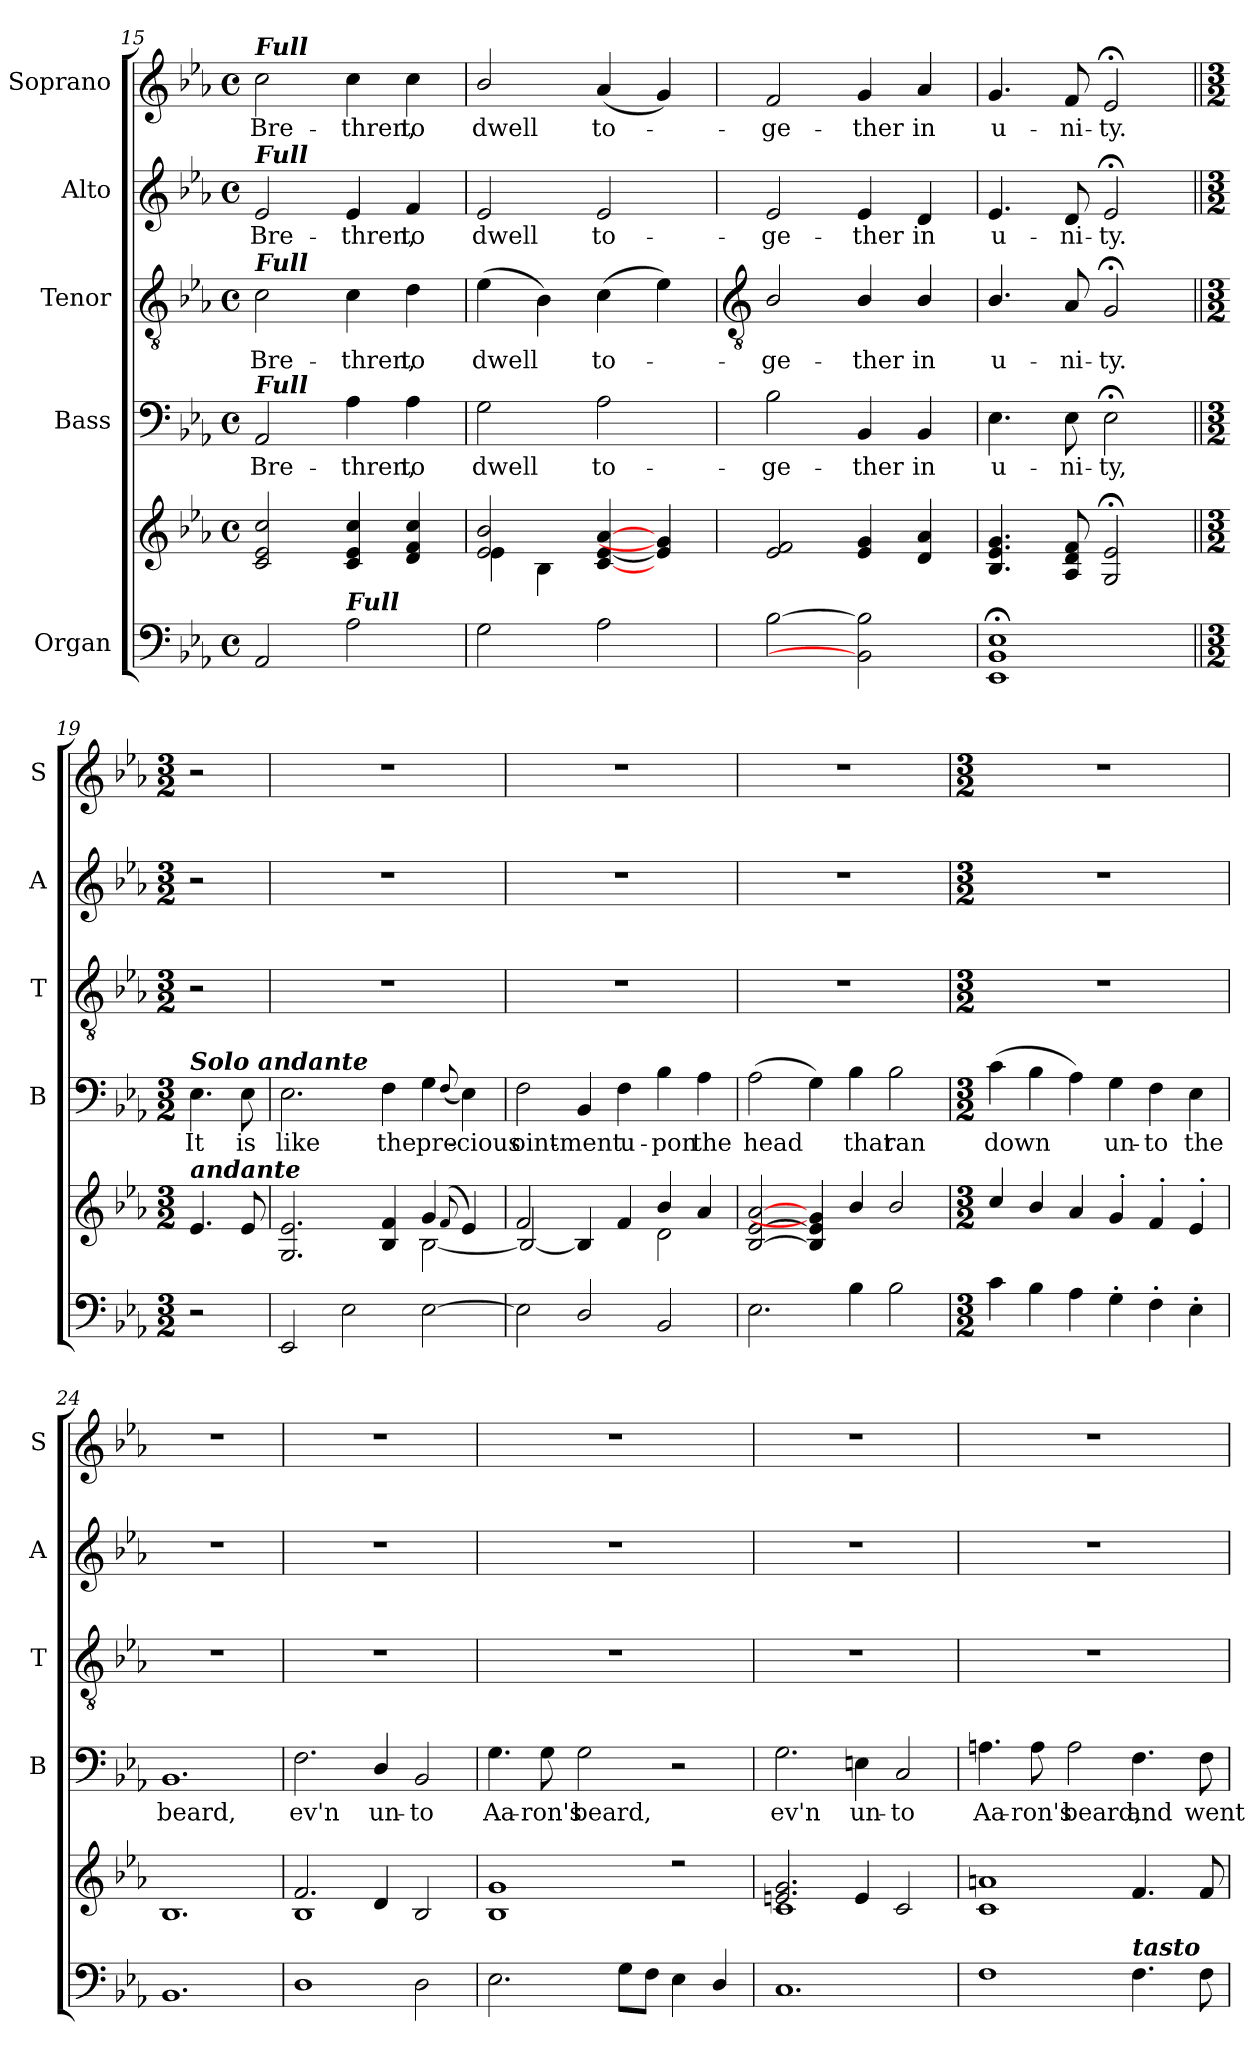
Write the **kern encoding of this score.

**kern	**kern	**kern	**text	**kern	**text	**kern	**text	**kern	**text
*part5	*part5	*part4	*part4	*part3	*part3	*part2	*part2	*part1	*part1
*staff6	*staff5	*staff4	*staff4	*staff3	*staff3	*staff2	*staff2	*staff1	*staff1
*I"Organ	*	*I"Bass	*	*I"Tenor	*	*I"Alto	*	*I"Soprano	*
*	*	*I'B	*	*I'T	*	*I'A	*	*I'S	*
*clefF4	*clefG2	*clefF4	*	*clefGv2	*	*clefG2	*	*clefG2	*
*k[b-e-a-]	*k[b-e-a-]	*k[b-e-a-]	*	*k[b-e-a-]	*	*k[b-e-a-]	*	*k[b-e-a-]	*
*E-:	*E-:	*E-:	*	*E-:	*	*E-:	*	*E-:	*
*M4/4	*M4/4	*M4/4	*	*M4/4	*	*M4/4	*	*M4/4	*
*met(c)	*met(c)	*met(c)	*	*met(c)	*	*met(c)	*	*met(c)	*
=15	=15	=15	=15	=15	=15	=15	=15	=15	=15
*	*^	*	*	*	*	*	*	*	*
!	!	!	!	!	!	!	!	!	!LO:TX:a:Bi:t=Full	!
!	!	!	!	!	!	!	!LO:TX:a:Bi:t=Full	!	!	!
!	!	!	!	!	!LO:TX:a:Bi:t=Full	!	!	!	!	!
!	!	!	!LO:TX:a:Bi:t=Full	!	!	!	!	!	!	!
!	!	!	!	!LO:LY:b	!	!LO:LY:b	!	!LO:LY:b	!	!LO:LY:b
2AA-	2c/ 2e-/ 2cc/	1ryy	2AA-	Bre-	2c	Bre-	2e-	Bre-	2cc	Bre-
!LO:TX:a:Bi:t=Full	!	!	!	!	!	!	!	!	!	!
!	!	!	!	!LO:LY:b	!	!LO:LY:b	!	!LO:LY:b	!	!LO:LY:b
2A-	4c/ 4e-/ 4cc/	.	4A-	-thren,	4c	-thren,	4e-	-thren,	4cc	-thren,
!	!	!	!	!LO:LY:b	!	!LO:LY:b	!	!LO:LY:b	!	!LO:LY:b
.	4d/ 4f/ 4cc/	.	4A-	to	4d	to	4f	to	4cc	to
=16	=16	=16	=16	=16	=16	=16	=16	=16	=16	=16
!	!	!	!	!LO:LY:b	!	!LO:LY:b	!	!LO:LY:b	!	!LO:LY:b
2G	2e- 2b-	4e-\	2G	dwell	(>4e-\	dwell	2e-/	dwell	2b-/	dwell
.	.	4B-\	.	.	4B-)	.	.	.	.	.
!	!	!	!	!LO:LY:b	!	!LO:LY:b	!	!LO:LY:b	!	!LO:LY:b
2A-	[4c [4e- [4a-	2ryy	2A-	to-	(>4c	to-	2e-	to-	(<4a-	to-
.	4e-] 4g]	.	.	.	4e-)	.	.	.	4g)	.
!!LO:LB:g=z
=17	=17	=17	=17	=17	=17	=17	=17	=17	=17	=17
*	*	*	*	*	*clefGv2	*	*	*	*	*
!	!	!	!	!LO:LY:b	!	!LO:LY:b	!	!LO:LY:b	!	!LO:LY:b
[2B-	2e- 2f	1ryy	2B-	-ge-	2B-/	ge-	2e-	-ge-	2f	ge-
!	!	!	!	!LO:LY:b	!	!LO:LY:b	!	!LO:LY:b	!	!LO:LY:b
2BB-] 2B-]	4e- 4g	.	4BB-	-ther	4B-/	-ther	4e-	-ther	4g	-ther
!	!	!	!	!LO:LY:b	!	!LO:LY:b	!	!LO:LY:b	!	!LO:LY:b
.	4d 4a-	.	4BB-	in	4B-/	in	4d	in	4a-	in
=18	=18	=18	=18	=18	=18	=18	=18	=18	=18	=18
!	!	!	!	!LO:LY:b	!	!LO:LY:b	!	!LO:LY:b	!	!LO:LY:b
1EE-; 1BB-; 1E-;	4.B- 4.e- 4.g	1ryy	4.E-	u-	4.B-/	u-	4.e-	u-	4.g	u-
!	!	!	!	!LO:LY:b	!	!LO:LY:b	!	!LO:LY:b	!	!LO:LY:b
.	8A- 8d 8f	.	8E-	-ni-	8A-	-ni-	8d	-ni-	8f	-ni-
!	!	!	!	!LO:LY:b	!	!LO:LY:b	!	!LO:LY:b	!	!LO:LY:b
.	2G;< 2e-;<	.	2E-;<	-ty,	2G;<	-ty.	2e-;<	-ty.	2e-;<	-ty.
=19||	=19||	=19||	=19||	=19||	=19||	=19||	=19||	=19||	=19||	=19||
*M3/2	*M3/2	*	*M3/2	*	*M3/2	*	*M3/2	*	*M3/2	*
!	!	!	!LO:TX:a:Bi:t=Solo andante	!	!	!	!	!	!	!
!	!LO:TX:a:Bi:t=andante	!	!	!	!	!	!	!	!	!
!	!	!	!	!LO:LY:b	!	!	!	!	!	!
2r	4.e-	2ryy	4.E-	It	2r	.	2r	.	2r	.
!	!	!	!	!LO:LY:b	!	!	!	!	!	!
.	8e-	.	8E-	is	.	.	.	.	.	.
=20	=20	=20	=20	=20	=20	=20	=20	=20	=20	=20
!	!	!	!	!LO:LY:b	!LO:N:vis=1	!	!LO:N:vis=1	!	!LO:N:vis=1	!
2EE-	2.G 2.e-	1ryy	2.E-	like	1.r	.	1.r	.	1.r	.
2E-	.	.	.	.	.	.	.	.	.	.
!	!	!	!	!LO:LY:b	!	!	!	!	!	!
.	4B- 4f	.	4F	the	.	.	.	.	.	.
!	!	!	!	!LO:LY:b	!	!	!	!	!	!
[2E-	4g	[2B-\	4G	pre-	.	.	.	.	.	.
.	(<8qqf/	.	(>8qqF/	.	.	.	.	.	.	.
!	!	!	!	!LO:LY:b	!	!	!	!	!	!
.	4e-)	.	4E-)	-cious	.	.	.	.	.	.
=21	=21	=21	=21	=21	=21	=21	=21	=21	=21	=21
!	!	!	!	!LO:LY:b	!LO:N:vis=1	!	!LO:N:vis=1	!	!LO:N:vis=1	!
2E-]	2f	2B-/_	2F	oint-	1.r	.	1.r	.	1.r	.
!	!	!	!	!LO:LY:b	!	!	!	!	!	!
2D/	4ryy	4B-/]	4BB-	-ment	.	.	.	.	.	.
!	!	!	!	!LO:LY:b	!	!	!	!	!	!
.	4f	4ryy	4F	u-	.	.	.	.	.	.
!	!	!	!	!LO:LY:b	!	!	!	!	!	!
2BB-	4b-/	2d\	4B-	-pon	.	.	.	.	.	.
!	!	!	!	!LO:LY:b	!	!	!	!	!	!
.	4a-	.	4A-	the	.	.	.	.	.	.
=22	=22	=22	=22	=22	=22	=22	=22	=22	=22	=22
!	!	!	!	!LO:LY:b	!LO:N:vis=1	!	!LO:N:vis=1	!	!LO:N:vis=1	!
2.E-	[2B- [2e- [2a-	1.ryy	(>2A-	head	1.r	.	1.r	.	1.r	.
.	4B-] 4e-] 4g]	.	4G)	.	.	.	.	.	.	.
!	!	!	!	!LO:LY:b	!	!	!	!	!	!
4B-	4b-	.	4B-	that	.	.	.	.	.	.
!	!	!	!	!LO:LY:b	!	!	!	!	!	!
2B-	2b-	.	2B-	ran	.	.	.	.	.	.
!!LO:LB:g=z
=23	=23	=23	=23	=23	=23	=23	=23	=23	=23	=23
*M3/2	*M3/2	*	*M3/2	*	*M3/2	*	*M3/2	*	*M3/2	*
!	!	!	!	!LO:LY:b	!	!	!	!	!	!
4c	4cc	1.ryy	(>4c	down	1.r	.	1.r	.	1.r	.
4B-	4b-/	.	4B-	.	.	.	.	.	.	.
4A-	4a-	.	4A-)	.	.	.	.	.	.	.
!	!	!	!	!LO:LY:b	!	!	!	!	!	!
4G'	4g'	.	4G	un-	.	.	.	.	.	.
!	!	!	!	!LO:LY:b	!	!	!	!	!	!
4F'	4f'	.	4F	-to	.	.	.	.	.	.
!	!	!	!	!LO:LY:b	!	!	!	!	!	!
4E-'	4e-'	.	4E-	the	.	.	.	.	.	.
=24	=24	=24	=24	=24	=24	=24	=24	=24	=24	=24
!	!	!	!	!LO:LY:b	!	!	!	!	!	!
1.BB-	1.B-	1.ryy	1.BB-	beard,	1.r	.	1.r	.	1.r	.
=25	=25	=25	=25	=25	=25	=25	=25	=25	=25	=25
!	!	!	!	!LO:LY:b	!	!	!	!	!	!
1D	2.f	1B-\	2.F	ev'n	1.r	.	1.r	.	1.r	.
!	!	!	!	!LO:LY:b	!	!	!	!	!	!
.	4d/	.	4D/	un-	.	.	.	.	.	.
!	!	!	!	!LO:LY:b	!	!	!	!	!	!
2D	2B-	2ryy	2BB-	-to	.	.	.	.	.	.
=26	=26	=26	=26	=26	=26	=26	=26	=26	=26	=26
!	!	!	!	!LO:LY:b	!	!	!	!	!	!
2.E-	1B- 1g	1.ryy	4.G	Aa-	1.r	.	1.r	.	1.r	.
!	!	!	!	!LO:LY:b	!	!	!	!	!	!
.	.	.	8G	-ron's	.	.	.	.	.	.
!	!	!	!	!LO:LY:b	!	!	!	!	!	!
.	.	.	2G	beard,	.	.	.	.	.	.
8GL	.	.	.	.	.	.	.	.	.	.
8FJ	.	.	.	.	.	.	.	.	.	.
4E-	2r	.	2r	.	.	.	.	.	.	.
4D/	.	.	.	.	.	.	.	.	.	.
=27	=27	=27	=27	=27	=27	=27	=27	=27	=27	=27
!	!	!	!	!LO:LY:b	!	!	!	!	!	!
1.C	2.en 2.g	1c\	2.G	ev'n	1.r	.	1.r	.	1.r	.
!	!	!	!	!LO:LY:b	!	!	!	!	!	!
.	4e	.	4En	un-	.	.	.	.	.	.
!	!	!	!	!LO:LY:b	!	!	!	!	!	!
.	2c	2ryy	2C	-to	.	.	.	.	.	.
=28	=28	=28	=28	=28	=28	=28	=28	=28	=28	=28
!	!	!	!	!LO:LY:b	!	!	!	!	!	!
1F	1c 1an	1ryy	4.An	Aa-	1.r	.	1.r	.	1.r	.
!	!	!	!	!LO:LY:b	!	!	!	!	!	!
.	.	.	8A	-ron's	.	.	.	.	.	.
!	!	!	!	!LO:LY:b	!	!	!	!	!	!
.	.	.	2A	beard,	.	.	.	.	.	.
!LO:TX:a:Bi:t=tasto	!	!	!	!	!	!	!	!	!	!
!	!	!	!	!LO:LY:b	!	!	!	!	!	!
4.F	4.f	4ryy	4.F	and	.	.	.	.	.	.
.	.	4ryy	.	.	.	.	.	.	.	.
!	!	!	!	!LO:LY:b	!	!	!	!	!	!
8F	8f	.	8F	went	.	.	.	.	.	.
*	*v	*v	*	*	*	*	*	*	*	*
=	=	=	=	=	=	=	=	=	=
*-	*-	*-	*-	*-	*-	*-	*-	*-	*-
